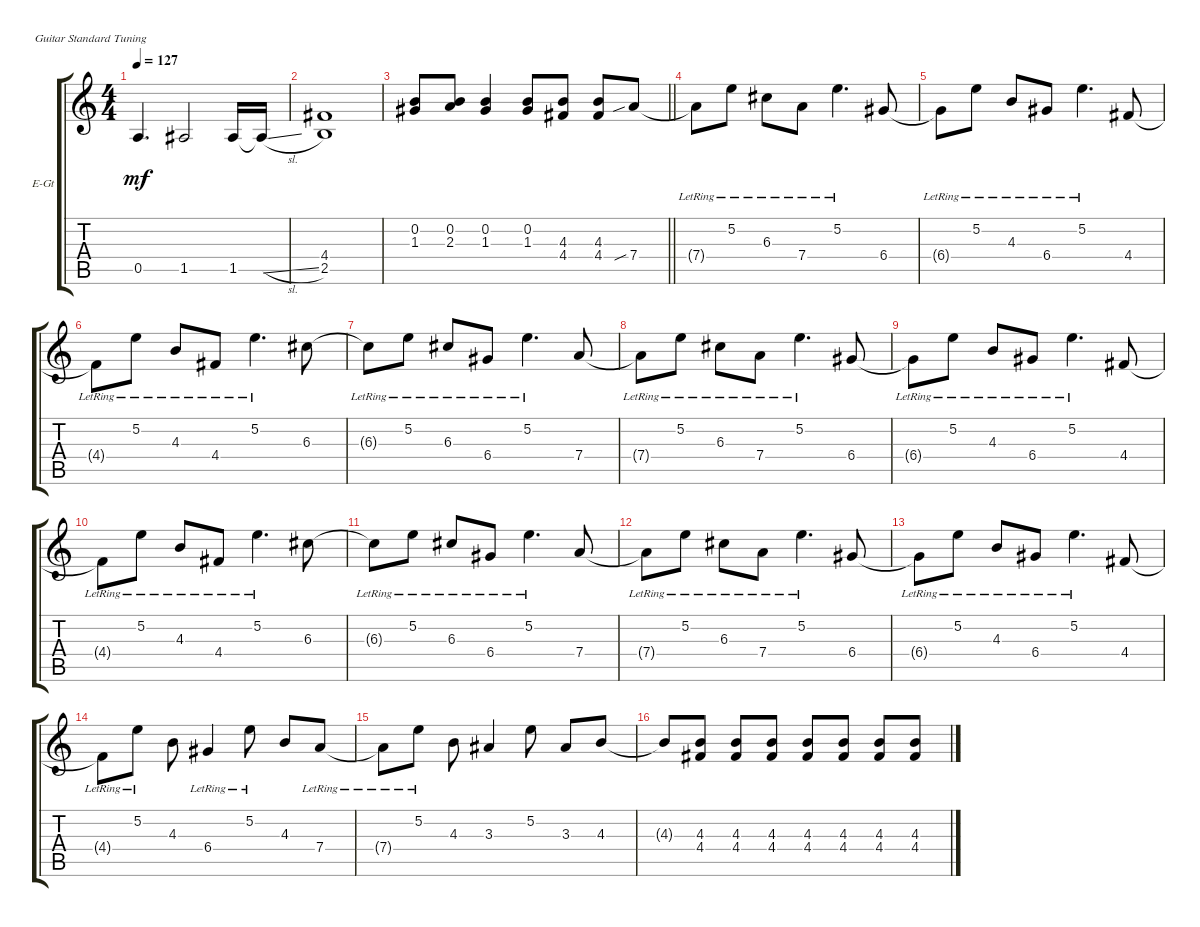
\defaultSystemsLayout 4
\bracketExtendMode groupsimilarinstruments
\firstSystemTrackNameOrientation horizontal
\otherSystemsTrackNameOrientation horizontal
\track ("Electric Guitar" "E-Gt") {instrument electricguitarclean}
\staff {score tabs}
\tuning (E4 B3 G3 D3 A2 E2)
\ts (4 4)
\tempo 127
\clef g2
\scale
0.25
\ks c
0.5{t}.4{d dy mf} 1.5.2 1.5.16 1.5{sl t}.16 |
\scale
0.25 (4.4 2.5).1 |
\scale
0.25
\barLineRight lightlight
(0.2 1.3).8 (0.2 2.3).8 (0.2 1.3).4 (0.2 1.3).8 (4.3 4.4).8 (4.3 4.4).8 7.4{sib}.8 |
\scale
0.25 7.4{lr t}.8 5.2{lr}.8 6.3{lr}.8 7.4{lr}.8 5.2{lr}.4{d} 6.4.8 |
\scale
0.25 6.4{lr t}.8 5.2{lr}.8 4.3{lr}.8 6.4{lr}.8 5.2{lr}.4{d} 4.4.8 |
\scale
0.25 4.4{lr t}.8 5.2{lr}.8 4.3{lr}.8 4.4{lr}.8 5.2{lr}.4{d} 6.3.8 |
\scale
0.25 6.3{lr t}.8 5.2{lr}.8 6.3{lr}.8 6.4{lr}.8 5.2{lr}.4{d} 7.4.8 |
\scale
0.25 7.4{lr t}.8 5.2{lr}.8 6.3{lr}.8 7.4{lr}.8 5.2{lr}.4{d} 6.4.8 |
\scale
0.25 6.4{lr t}.8 5.2{lr}.8 4.3{lr}.8 6.4{lr}.8 5.2{lr}.4{d} 4.4.8 |
\scale
0.25 4.4{lr t}.8 5.2{lr}.8 4.3{lr}.8 4.4{lr}.8 5.2{lr}.4{d} 6.3.8 |
\scale
0.25 6.3{lr t}.8 5.2{lr}.8 6.3{lr}.8 6.4{lr}.8 5.2{lr}.4{d} 7.4.8 |
\scale
0.25 7.4{lr t}.8 5.2{lr}.8 6.3{lr}.8 7.4{lr}.8 5.2{lr}.4{d} 6.4.8 |
\scale
0.25 6.4{lr t}.8 5.2{lr}.8 4.3{lr}.8 6.4{lr}.8 5.2{lr}.4{d} 4.4.8 |
\scale
0.25 4.4{lr t}.8 5.2{lr}.8 4.3.8 6.4{lr}.4 5.2{lr}.8 4.3.8 7.4{lr}.8 |
\scale
0.25 7.4{lr t}.8 5.2{lr}.8 4.3.8 3.3.4 5.2.8 3.3.8 4.3.8 |
\scale
0.25 4.3{t}.8 (4.3 4.4).8 (4.3 4.4).8 (4.3 4.4).8 (4.3 4.4).8 (4.3 4.4).8 (4.3 4.4).8 (4.3 4.4).8
